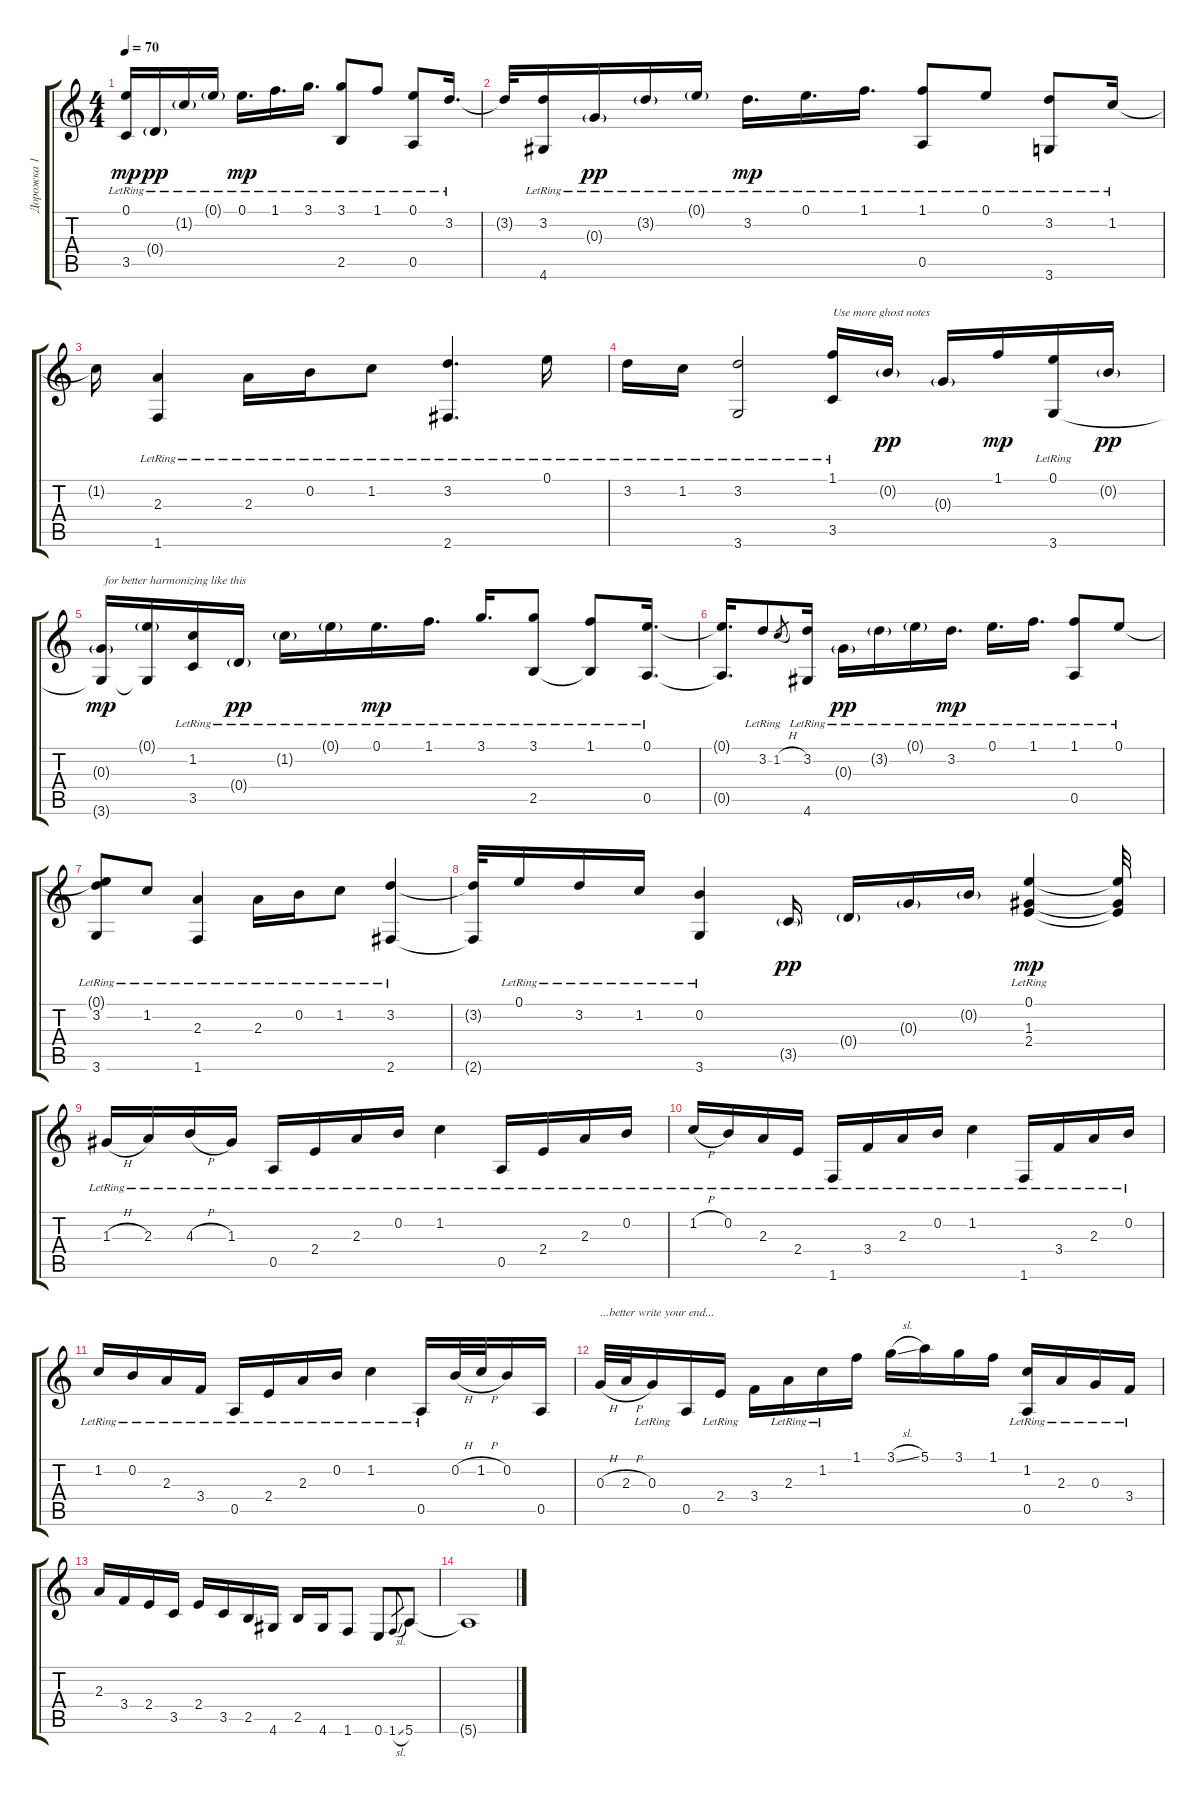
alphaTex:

\track ("Дорожка 1" "Дорожка 1") {instrument acousticguitarnylon}
\staff {score tabs}
\tuning (E4 B3 G3 D3 A2 E2) {hide}
\ts (4 4)
\tempo 70
\clef g2
\ks c
(0.1{lr} 3.5{lr}).16{dy mp} 0.4{g lr}.16{dy pp} 1.2{g lr}.16 0.1{g lr}.16 0.1{lr}.16{d dy mp} 1.1{lr}.16{d} 3.1{lr}.16{d} (3.1{lr} 2.5{lr}).8 1.1{lr}.8 (0.1{lr} 0.5{lr}).8 3.2{lr}.16{d} |
3.2{t}.32 (3.2{lr} 4.6{lr}).16 0.3{g lr}.16{dy pp} 3.2{g lr}.16 0.1{g lr}.16 3.2{lr}.16{d dy mp} 0.1{lr}.16{d} 1.1{lr}.16{d} (1.1{lr} 0.5{lr}).8 0.1{lr}.8 (3.2{lr} 3.6{lr}).8 1.2{lr}.16 |
1.2{t}.16 (2.3{lr} 1.6{lr}).4 2.3{lr}.16 0.2{lr}.16 1.2{lr}.8 (3.2{lr} 2.6{lr}).4{d} 0.1{lr}.16 |
3.2{lr}.16 1.2{lr}.16 (3.2{lr} 3.6{lr}).2 (1.1{lr} 3.5{lr}).16{txt "Use more ghost notes"} 0.2{g}.16{dy pp} 0.3{g}.16 1.1.16{dy mp} (0.1{lr} 3.6{lr}).16 0.2{g}.16{dy pp} |
(0.3{g} 3.6{t}).16{txt " for better harmonizing like this" dy mp} (0.1{g} 3.6{t}).16 (1.2{lr} 3.5{lr}).16 0.4{g lr}.16{dy pp} 1.2{g lr}.16 0.1{g lr}.16 0.1{lr}.16{d dy mp} 1.1{lr}.16{d} 3.1{lr}.16{d} (3.1{lr} 2.5{lr}).8 (1.1{lr} 2.5{t}).8 (0.1{lr} 0.5{lr}).16{d} |
(0.1{t} 0.5{t}).16{d} 3.2{lr}.8 1.2{h}.8{gr} (3.2{lr} 4.6{lr}).16 0.3{g lr}.16{dy pp} 3.2{g lr}.16 0.1{g lr}.16 3.2{lr}.16{d dy mp} 0.1{lr}.16{d} 1.1{lr}.16{d} (1.1{lr} 0.5{lr}).8 0.1{lr}.8 |
(0.1{t} 3.2{lr} 3.6{lr}).8 1.2{lr}.8 (2.3{lr} 1.6{lr}).4 2.3{lr}.16 0.2{lr}.16 1.2{lr}.8 (3.2{lr} 2.6{lr}).4 |
(3.2{t} 2.6{t}).32 0.1{lr}.16 3.2{lr}.16 1.2{lr}.16 (0.2{lr} 3.6).4 3.5{g}.16{dy pp} 0.4{g}.16 0.3{g}.16 0.2{g}.16 (0.1{lr} 1.3{lr} 2.4{lr}).4{dy mp} (0.1{t} 1.3{t} 2.4{t}).32 |
1.3{h lr}.16 2.3{lr}.16 4.3{h lr}.16 1.3{lr}.16 0.5{lr}.16 2.4{lr}.16 2.3{lr}.16 0.2{lr}.16 1.2{lr}.4 0.5{lr}.16 2.4{lr}.16 2.3{lr}.16 0.2{lr}.16 |
1.2{h lr}.16 0.2{lr}.16 2.3{lr}.16 2.4{lr}.16 1.6{lr}.16 3.4{lr}.16 2.3{lr}.16 0.2{lr}.16 1.2{lr}.4 1.6{lr}.16 3.4{lr}.16 2.3{lr}.16 0.2{lr}.16 |
1.2{lr}.16 0.2{lr}.16 2.3{lr}.16 3.4{lr}.16 0.5{lr}.16 2.4{lr}.16 2.3{lr}.16 0.2{lr}.16 1.2{lr}.4 0.5{lr}.16 0.2{h}.32 1.2{h}.32 0.2.16 0.5.16 |
0.3{h}.32{txt "...better write your end..."} 2.3{h}.32 0.3{lr}.16 0.5.16 2.4{lr}.16 3.4.16 2.3{lr}.16 1.2{lr}.16 1.1.16 3.1{sl}.16 5.1.16 3.1.16 1.1.16 (1.2{lr} 0.5{lr}).16 2.3{lr}.16 0.3{lr}.16 3.4{lr}.16 |
2.3.16 3.4.16 2.4.16 3.5.16 2.4.16 3.5.16 2.5.16 4.6.16 2.5.16 4.6.16 1.6.8 0.6.8 1.6{sl}.8{gr} 5.6.8 |
5.6{t}.1
